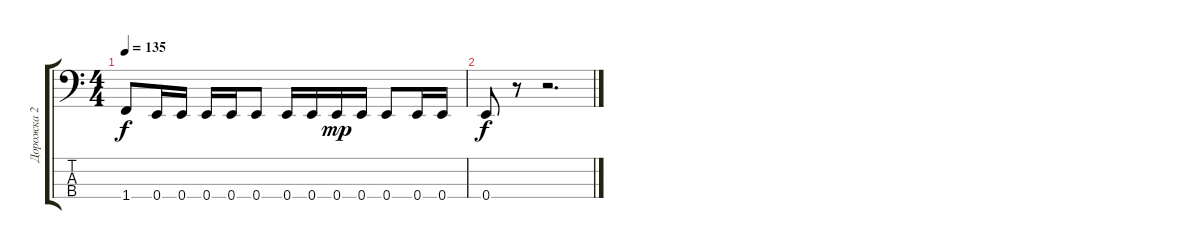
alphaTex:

\track ("Дорожка 2" "Дорожка 2") {instrument electricbasspick}
\staff {score tabs}
\tuning (G2 D2 A1 E1) {hide}
\ts (4 4)
\tempo 135
\clef f4
\ks c
1.4.8{dy f} 0.4.16 0.4.16 0.4.16 0.4.16 0.4.8 0.4.16 0.4.16 0.4.16{dy mp} 0.4.16 0.4.8 0.4.16 0.4.16 |
0.4.8{dy f} r.8 r.2{d}
